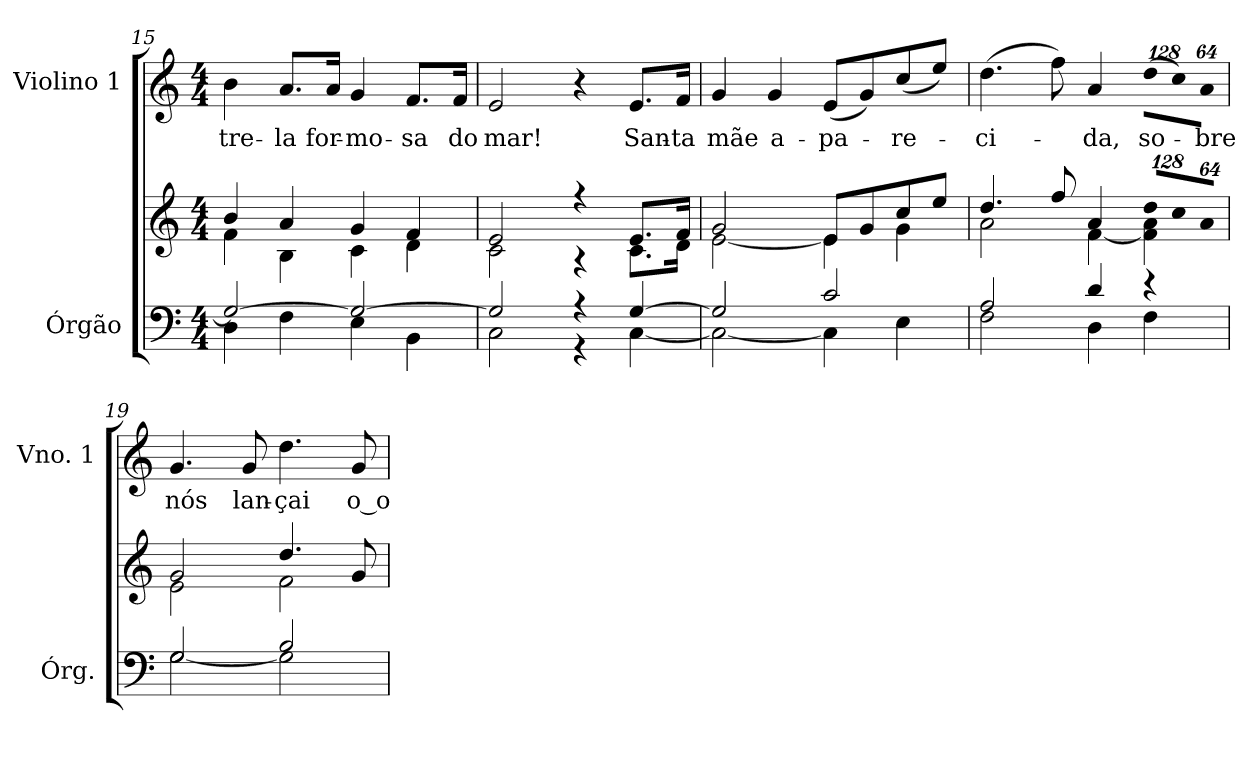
**kern	**kern	**kern	**text
*part2	*part2	*part1	*part1
*staff3	*staff2	*staff1	*staff1
*I"Órgão	*	*I"Violino 1	*
*I'Órg.	*	*I'Vno. 1	*
*clefF4	*clefG2	*clefG2	*
*k[]	*k[]	*k[]	*
*C:	*C:	*C:	*
*M4/4	*M4/4	*M4/4	*
=15	=15	=15	=15
*^	*^	*	*
!	!	!	!	!	!LO:LY:b:color=#000000
2Gi/_>	4Di\	4bi/	4fi\	4bi\	-tre-
!	!	!	!	!	!LO:LY:b:color=#000000
.	4Fi\	4ai/	4Bi\	8.ai/L	-la
!	!	!	!	!	!LO:LY:b:color=#000000
.	.	.	.	16ai/Jk	for-
!	!	!	!	!	!LO:LY:b:color=#000000
2Gi/_>	4Ei\	4gi/	4ci\	4gi/	-mo-
!	!	!	!	!	!LO:LY:b:color=#000000
.	4BBi\	4fi/	4di\	8.fi/L	-sa
!	!	!	!	!	!LO:LY:b:color=#000000
.	.	.	.	16fi/Jk	do
=16	=16	=16	=16	=16	=16
!	!	!	!	!	!LO:LY:b:color=#000000
2Gi/]	2Ci\	2ei/	2ci\	2ei/	mar!
4r	4r	4r	4r	4r	.
!	!	!	!	!	!LO:LY:b:color=#000000
[>4Gi/	[<4Ci\	8.ei/L	8.ci\L	8.ei/L	San-
!	!	!	!	!	!LO:LY:b:color=#000000
.	.	16fi/Jk	16di\Jk	16fi/Jk	-ta
=17	=17	=17	=17	=17	=17
!	!	!	!	!	!LO:LY:b:color=#000000
2Gi/]	2Ci\_<	2gi/	[<2ei\	4gi/	mãe
!	!	!	!	!	!LO:LY:b:color=#000000
.	.	.	.	4gi/	a-
!	!	!	!	!	!LO:LY:b:color=#000000
2ci/	4Ci\]	8ei/L]	4ei\	(8ei/L	-pa-
.	.	8gi/	.	8gi/)	.
!	!	!	!	!	!LO:LY:b:color=#000000
.	4Ei\	8cci/	4gi\	(8cci/	-re-
.	.	8eei/J	.	8eei/J)	.
!!LO:LB:g=z
=18	=18	=18	=18	=18	=18
!	!	!	!	!	!LO:LY:b:color=#000000
2Ai/	2Fi\	4.ddi/	2ai\	(4.ddi\	-ci-
.	.	8ffi/	.	8ffi\)	.
!	!	!	!	!	!LO:LY:b:color=#000000
4di/	4Di\	4ai/	[<4fi\	4ai/	-da,
*	*	*Xbrackettup	*	*	*
!	!	!LO:N:vis=8	!	!	!
*	*	*	*	*Xbrackettup	*
!	!	!	!	!LO:N:vis=8	!
!	!	!	!	!	!LO:LY:b:color=#000000
4r	4Fi\	1024%85ddi/L	4fi\] 4ai	(1024%85ddi\L	so-
!	!	!LO:N:vis=8	!	!LO:N:vis=8	!
.	.	1024%85cci/	.	1024%85cci\)	.
!	!	!LO:N:vis=8	!	!LO:N:vis=8	!
!	!	!	!	!	!LO:LY:b:color=#000000
.	.	512%43ai/J	.	512%43ai\J	-bre
=19	=19	=19	=19	=19	=19
!	!	!	!	!	!LO:LY:b:color=#000000
2Gi/	[<2Gi\	2gi/	2ei\	4.gi/	nós
!	!	!	!	!	!LO:LY:b:color=#000000
.	.	.	.	8gi/	lan-
!	!	!	!	!	!LO:LY:b:color=#000000
2Bi/	2Gi\]	4.ddi/	2fi\	4.ddi\	-çai
!	!	!	!	!	!LO:LY:b:color=#000000
.	.	8gi/	.	8gi/	o_o-
*v	*v	*	*	*	*
*	*v	*v	*	*
=	=	=	=
*-	*-	*-	*-
